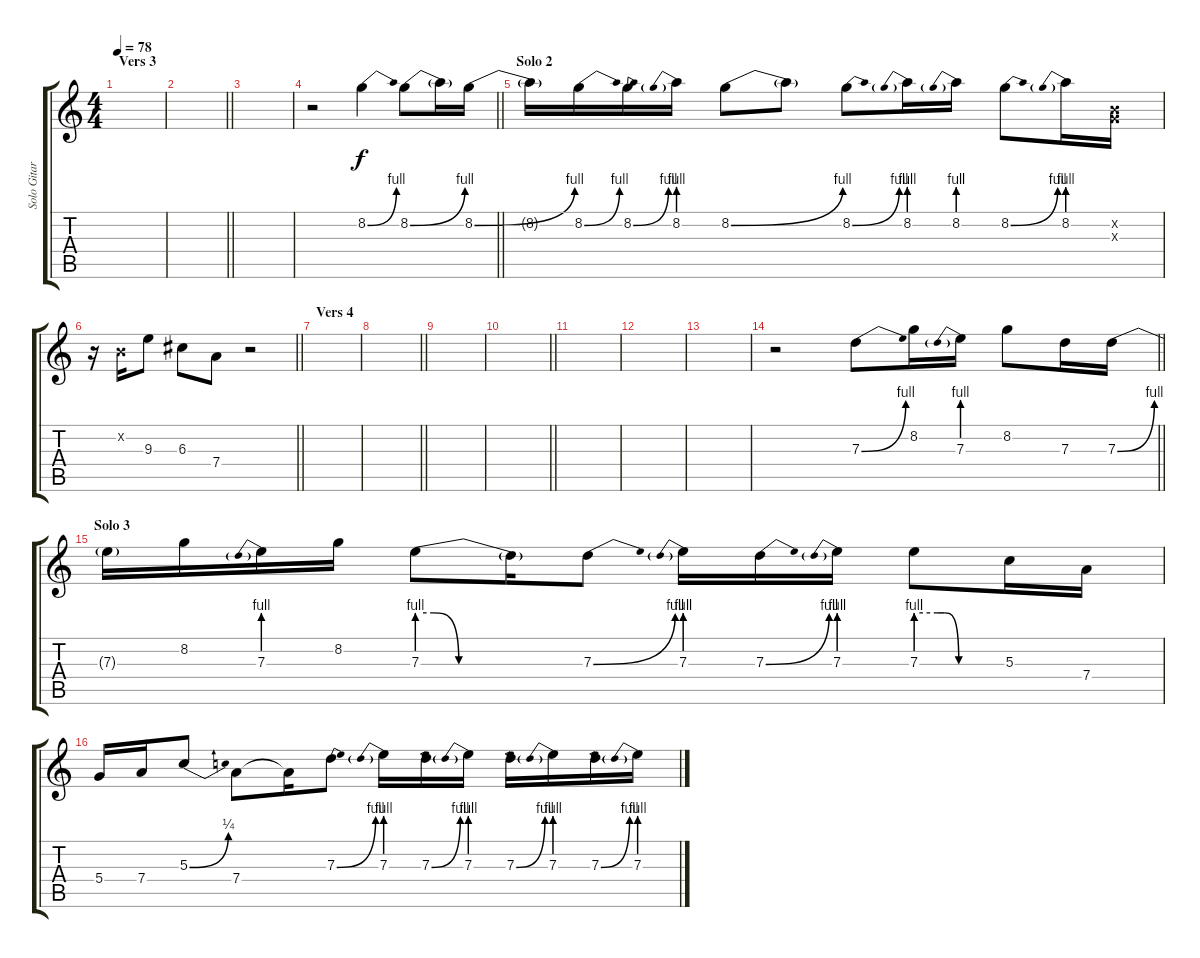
\track ("Solo Gitar" "Solo Gitar") {instrument distortionguitar}
\staff {score tabs}
\tuning (E4 B3 G3 D3 A2 E2) {hide}
\ts (4 4)
\section ("" "Vers 3")
\tempo 78
\clef g2
\ks c
|
\barLineRight lightlight
|
|
\barLineRight lightlight
r.2 8.2{be (bend 0 0 60 4)}.4 8.2{be (bend 0 0 60 4)}.8 8.2{t}.16 8.2{be (bend 0 0 60 4)}.16 |
\section ("" "Solo 2")
8.2{t}.16 8.2{be (bend 0 0 60 4)}.16 8.2{be (bend 0 0 60 4)}.16 8.2{be (prebend 0 4 60 4)}.16 8.2{be (bend 0 0 60 4)}.8 8.2{t}.8 8.2{be (bend 0 0 60 4)}.8 8.2{be (prebend 0 4 60 4)}.16 8.2{be (prebend 0 4 60 4)}.16 8.2{be (bend 0 0 60 4)}.8 8.2{be (prebend 0 4 60 4)}.16 (0.2{x} 0.3{x}).16 |
\barLineRight lightlight
r.16 0.2{x}.16 9.3.8 6.3.8 7.4.8 r.2 |
\section ("" "Vers 4")
|
\barLineRight lightlight
|
|
\barLineRight lightlight
|
|
|
|
\barLineRight lightlight
r.2 7.3{be (bend 0 0 60 4)}.8 8.2.16 7.3{be (prebend 0 4 60 4)}.16 8.2.8 7.3.16 7.3{be (bend 0 0 60 4)}.16 |
\section ("" "Solo 3")
7.3{t}.16 8.2.16 7.3{be (prebend 0 4 60 4)}.16 8.2.16 7.3{be (custom 0 4 6 4 15 0 20 0 30 0 60 0)}.8 7.3{t}.16 7.3{be (bend 0 0 60 4)}.8 7.3{be (prebend 0 4 60 4)}.16 7.3{be (bend 0 0 60 4)}.16 7.3{be (prebend 0 4 60 4)}.16 7.3{be (custom 0 4 15 4 20 4 30 0 60 0)}.8 5.3.16 7.4.16 |
5.4.16 7.4.16 5.3{be (bend 0 0 60 1)}.8 7.4.8 7.4{t}.16 7.3{be (bend 0 0 60 4)}.8 7.3{be (prebend 0 4 60 4)}.16 7.3{be (bend 0 0 60 4)}.16 7.3{be (prebend 0 4 60 4)}.16 7.3{be (bend 0 0 60 4)}.16 7.3{be (prebend 0 4 60 4)}.16 7.3{be (bend 0 0 60 4)}.16 7.3{be (prebend 0 4 60 4)}.16
